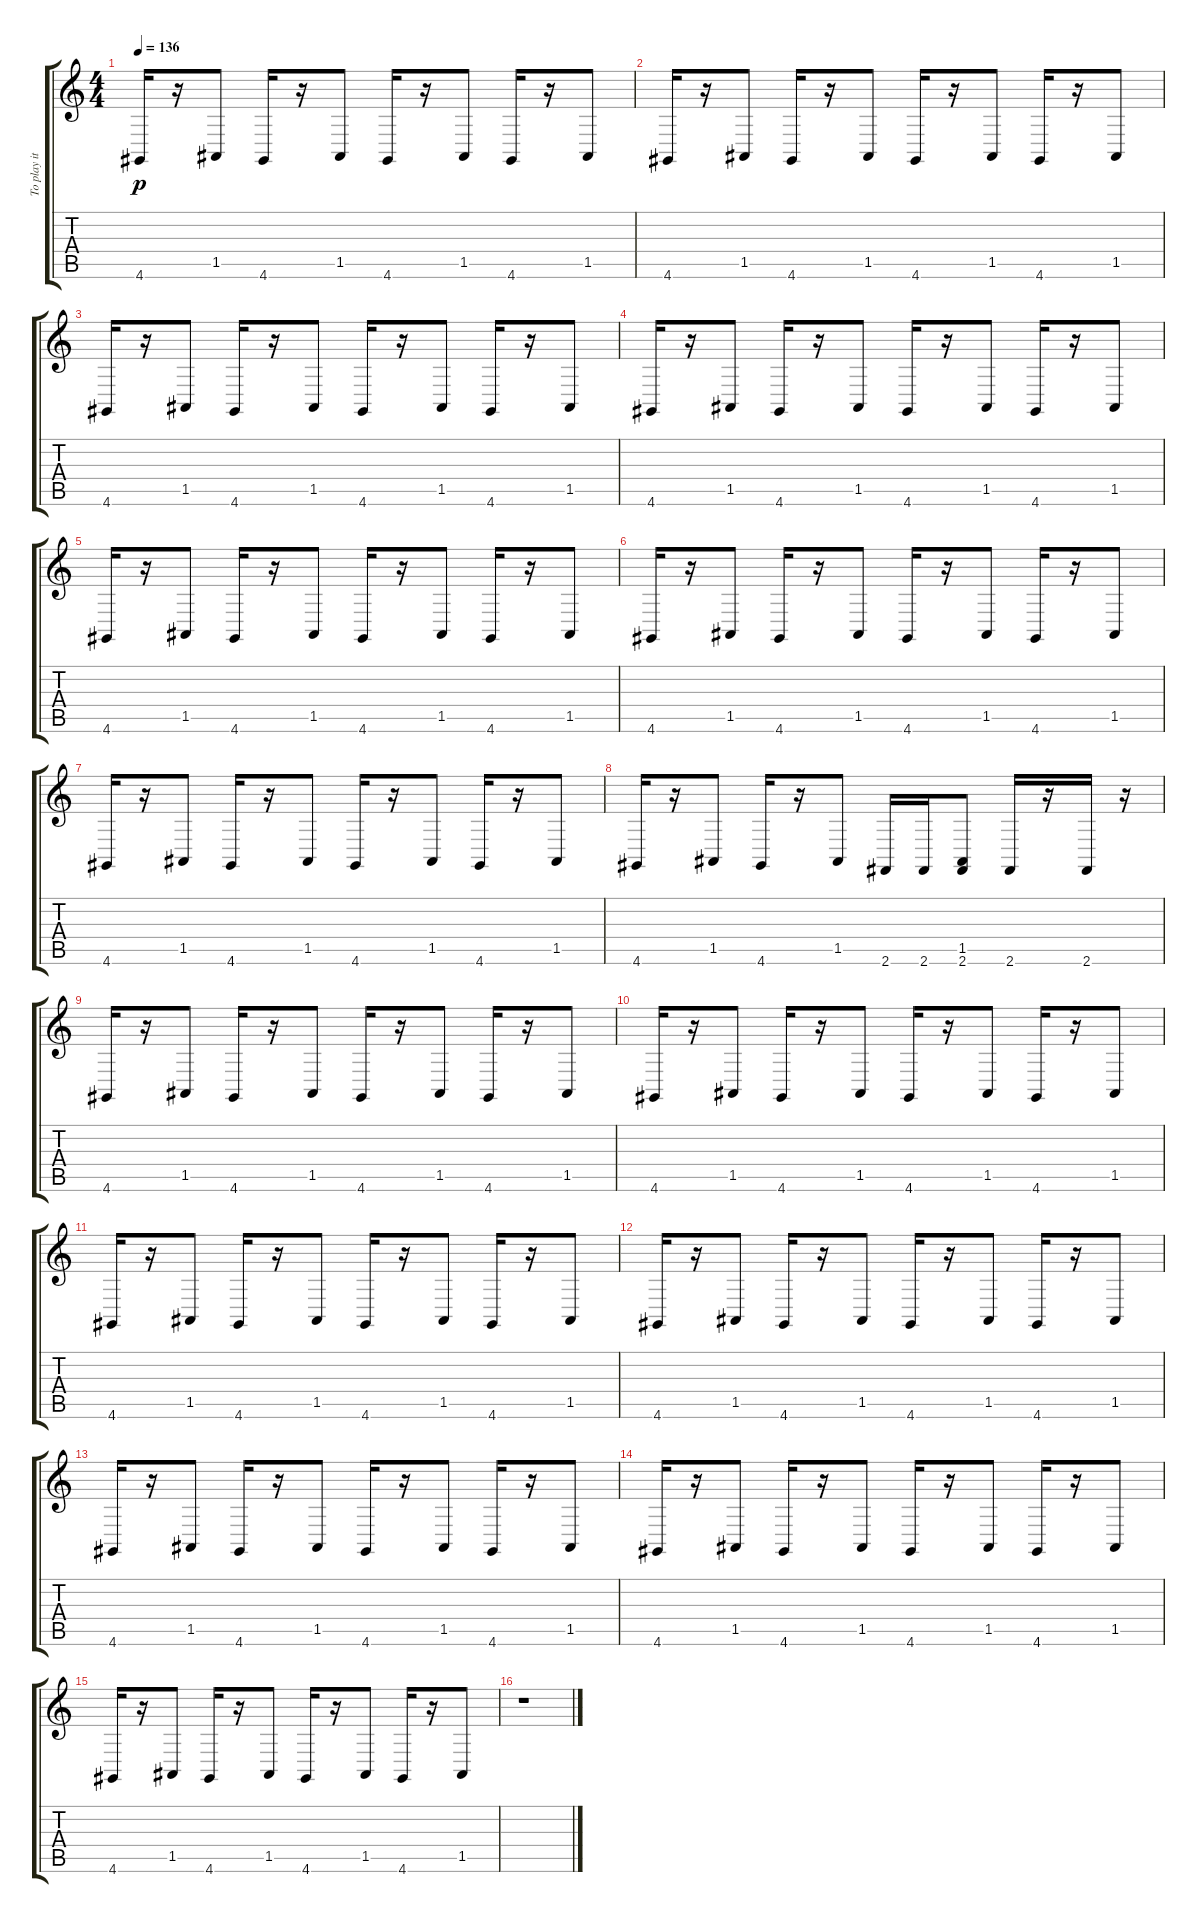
\track ("To play it correctly : " "To play it") {instrument seashore}
\staff {score tabs}
\tuning (E4 B3 G3 D3 A2 E2) {hide}
\ts (4 4)
\tempo 136
\clef g2
\ks c
4.6.16{dy p} r.16 1.5.8 4.6.16 r.16 1.5.8 4.6.16 r.16 1.5.8 4.6.16 r.16 1.5.8 |
4.6.16 r.16 1.5.8 4.6.16 r.16 1.5.8 4.6.16 r.16 1.5.8 4.6.16 r.16 1.5.8 |
4.6.16 r.16 1.5.8 4.6.16 r.16 1.5.8 4.6.16 r.16 1.5.8 4.6.16 r.16 1.5.8 |
4.6.16 r.16 1.5.8 4.6.16 r.16 1.5.8 4.6.16 r.16 1.5.8 4.6.16 r.16 1.5.8 |
4.6.16 r.16 1.5.8 4.6.16 r.16 1.5.8 4.6.16 r.16 1.5.8 4.6.16 r.16 1.5.8 |
4.6.16 r.16 1.5.8 4.6.16 r.16 1.5.8 4.6.16 r.16 1.5.8 4.6.16 r.16 1.5.8 |
4.6.16 r.16 1.5.8 4.6.16 r.16 1.5.8 4.6.16 r.16 1.5.8 4.6.16 r.16 1.5.8 |
4.6.16 r.16 1.5.8 4.6.16 r.16 1.5.8 2.6.16 2.6.16 (1.5 2.6).8 2.6.16 r.16 2.6.16 r.16 |
4.6.16 r.16 1.5.8 4.6.16 r.16 1.5.8 4.6.16 r.16 1.5.8 4.6.16 r.16 1.5.8 |
4.6.16 r.16 1.5.8 4.6.16 r.16 1.5.8 4.6.16 r.16 1.5.8 4.6.16 r.16 1.5.8 |
4.6.16 r.16 1.5.8 4.6.16 r.16 1.5.8 4.6.16 r.16 1.5.8 4.6.16 r.16 1.5.8 |
4.6.16 r.16 1.5.8 4.6.16 r.16 1.5.8 4.6.16 r.16 1.5.8 4.6.16 r.16 1.5.8 |
4.6.16 r.16 1.5.8 4.6.16 r.16 1.5.8 4.6.16 r.16 1.5.8 4.6.16 r.16 1.5.8 |
4.6.16 r.16 1.5.8 4.6.16 r.16 1.5.8 4.6.16 r.16 1.5.8 4.6.16 r.16 1.5.8 |
4.6.16 r.16 1.5.8 4.6.16 r.16 1.5.8 4.6.16 r.16 1.5.8 4.6.16 r.16 1.5.8 |
r.1
